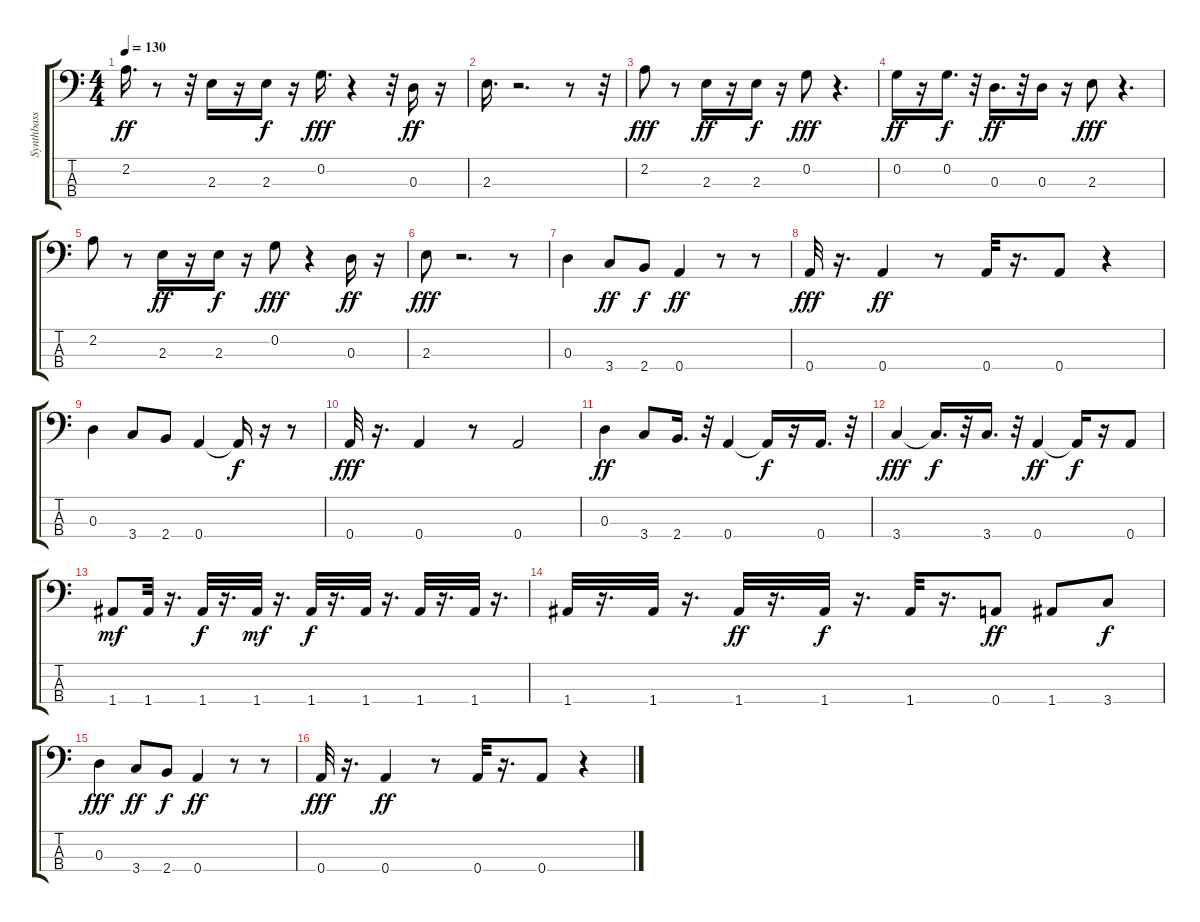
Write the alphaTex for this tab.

\track ("Synthbass" "Synthbass") {instrument synthbass1}
\staff {score tabs}
\tuning (C-1 G2 D2 A1) {hide}
\ts (4 4)
\tempo 130
\clef f4
\ks c
2.2.16{d dy ff} r.8 r.32 2.3.16 r.16 2.3.16{dy f} r.16 0.2.16{d dy fff} r.4 r.32 0.3.16{dy ff} r.16 |
2.3.16{d} r.2{d} r.8 r.32 |
2.2.8{dy fff} r.8 2.3.16{dy ff} r.16 2.3.16{dy f} r.16 0.2.8{dy fff} r.4{d} |
0.2.16{dy ff} r.16 0.2.16{d dy f} r.32 0.3.16{d dy ff} r.32 0.3.16 r.16 2.3.8{dy fff} r.4{d} |
2.2.8 r.8 2.3.16{dy ff} r.16 2.3.16{dy f} r.16 0.2.8{dy fff} r.4 0.3.16{dy ff} r.16 |
2.3.8{dy fff} r.2{d} r.8 |
0.3.4 3.4.8{dy ff} 2.4.8{dy f} 0.4.4{dy ff} r.8 r.8 |
0.4.32{dy fff} r.16{d} 0.4.4{dy ff} r.8 0.4.32 r.16{d} 0.4.8 r.4 |
0.3.4 3.4.8 2.4.8 0.4.4 0.4{t}.16{dy f} r.16 r.8 |
0.4.32{dy fff} r.16{d} 0.4.4 r.8 0.4.2 |
0.3.4{dy ff} 3.4.8 2.4.16{d} r.32 0.4.4 0.4{t}.16{dy f} r.16 0.4.16{d} r.32 |
3.4.4{dy fff} 3.4{t}.16{d dy f} r.32 3.4.16{d} r.32 0.4.4{dy ff} 0.4{t}.16{dy f} r.16 0.4.8 |
1.4.8{dy mf} 1.4.32 r.16{d} 1.4.32{dy f} r.16{d} 1.4.32{dy mf} r.16{d} 1.4.32{dy f} r.16{d} 1.4.32 r.16{d} 1.4.32 r.16{d} 1.4.32 r.16{d} |
1.4.32 r.16{d} 1.4.32 r.16{d} 1.4.32{dy ff} r.16{d} 1.4.32{dy f} r.16{d} 1.4.32 r.16{d} 0.4.8{dy ff} 1.4.8 3.4.8{dy f} |
0.3.4{dy fff} 3.4.8{dy ff} 2.4.8{dy f} 0.4.4{dy ff} r.8 r.8 |
0.4.32{dy fff} r.16{d} 0.4.4{dy ff} r.8 0.4.32 r.16{d} 0.4.8 r.4
